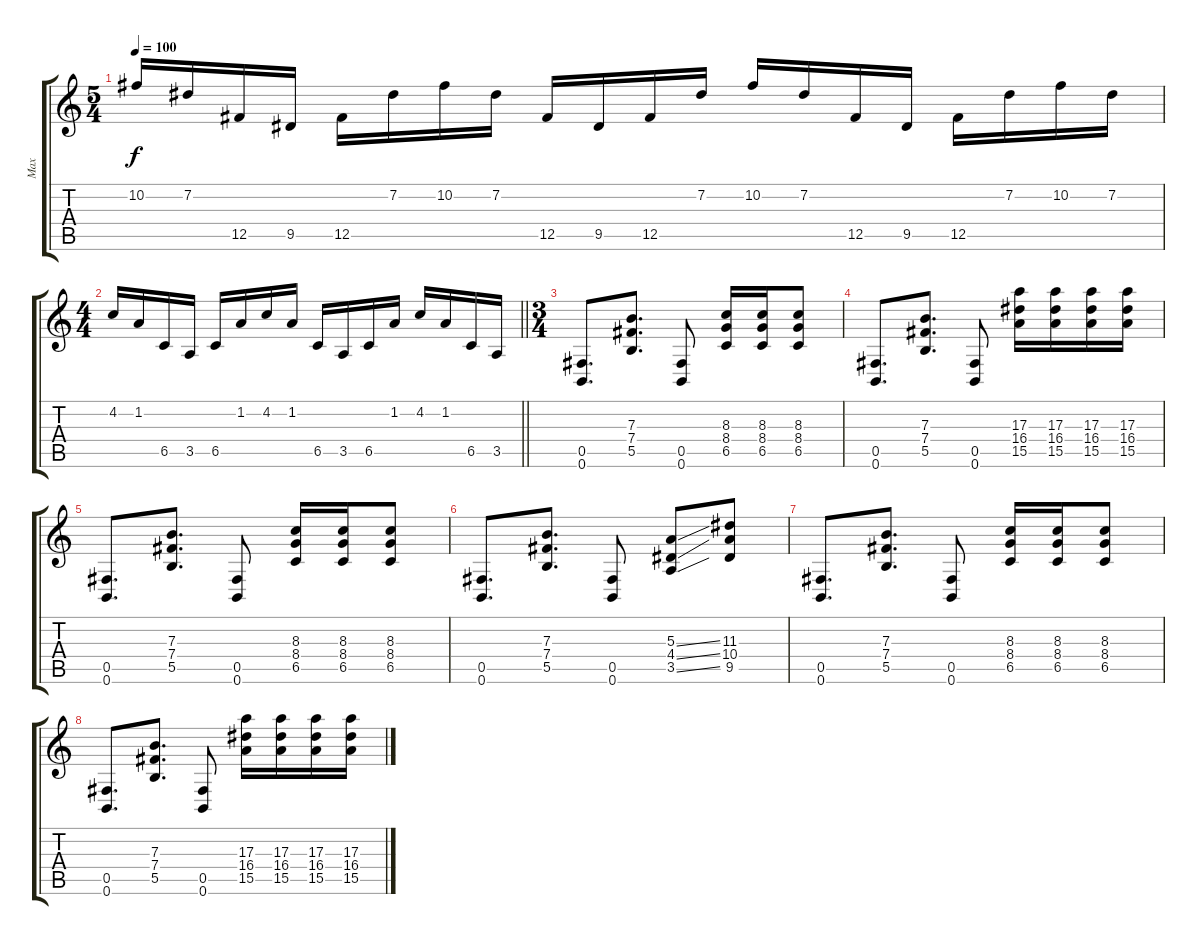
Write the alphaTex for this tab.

\track ("Max" "Max") {instrument distortionguitar}
\staff {score tabs}
\tuning (Db4 Ab3 E3 B2 Gb2 B1) {hide}
\ts (5 4)
\tempo 100
\clef g2
\ks c
10.2.16{dy f} 7.2.16 12.5.16 9.5.16 12.5.16 7.2.16 10.2.16 7.2.16 12.5.16 9.5.16 12.5.16 7.2.16 10.2.16 7.2.16 12.5.16 9.5.16 12.5.16 7.2.16 10.2.16 7.2.16 |
\ts (4 4)
\barLineRight lightlight
4.2.16 1.2.16 6.5.16 3.5.16 6.5.16 1.2.16 4.2.16 1.2.16 6.5.16 3.5.16 6.5.16 1.2.16 4.2.16 1.2.16 6.5.16 3.5.16 |
\ts (3 4)
\section ("" "")
(0.5 0.6).8{d} (7.3 7.4 5.5).8{d} (0.5 0.6).8 (8.3 8.4 6.5).16 (8.3 8.4 6.5).16 (8.3 8.4 6.5).8 |
(0.5 0.6).8{d} (7.3 7.4 5.5).8{d} (0.5 0.6).8 (17.3 16.4 15.5).16 (17.3 16.4 15.5).16 (17.3 16.4 15.5).16 (17.3 16.4 15.5).16 |
(0.5 0.6).8{d} (7.3 7.4 5.5).8{d} (0.5 0.6).8 (8.3 8.4 6.5).16 (8.3 8.4 6.5).16 (8.3 8.4 6.5).8 |
(0.5 0.6).8{d} (7.3 7.4 5.5).8{d} (0.5 0.6).8 (5.3{ss} 4.4{ss} 3.5{ss}).8 (11.3 10.4 9.5).8 |
(0.5 0.6).8{d} (7.3 7.4 5.5).8{d} (0.5 0.6).8 (8.3 8.4 6.5).16 (8.3 8.4 6.5).16 (8.3 8.4 6.5).8 |
(0.5 0.6).8{d} (7.3 7.4 5.5).8{d} (0.5 0.6).8 (17.3 16.4 15.5).16 (17.3 16.4 15.5).16 (17.3 16.4 15.5).16 (17.3 16.4 15.5).16
